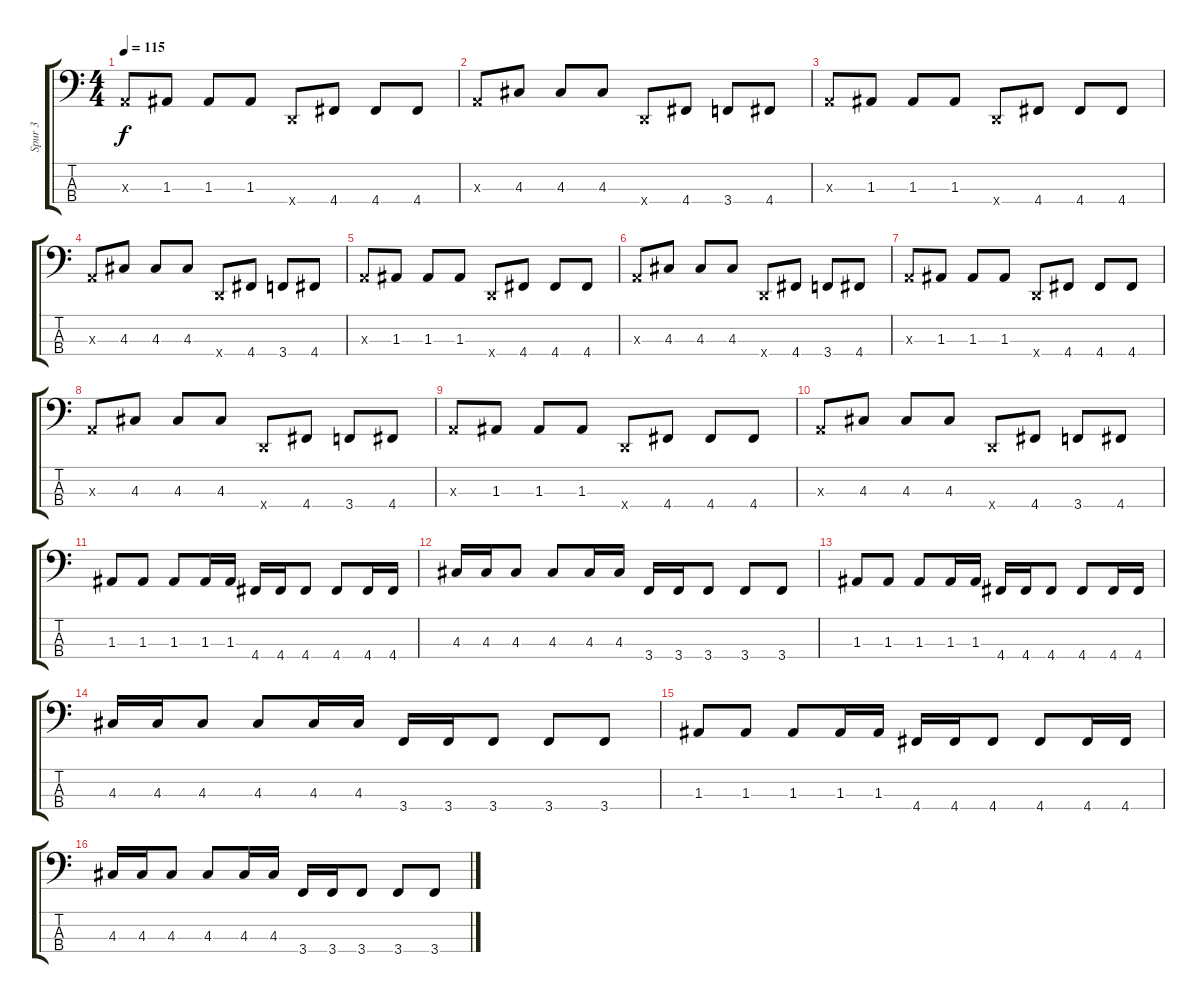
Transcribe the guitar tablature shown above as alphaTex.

\track ("Spur 3" "Spur 3") {instrument electricbassfinger}
\staff {score tabs}
\tuning (G2 D2 A1 D1) {hide}
\ts (4 4)
\tempo 115
\clef f4
\ks c
0.3{x}.8{dy f} 1.3.8 1.3.8 1.3.8 0.4{x}.8 4.4.8 4.4.8 4.4.8 |
0.3{x}.8 4.3.8 4.3.8 4.3.8 0.4{x}.8 4.4.8 3.4.8 4.4.8 |
0.3{x}.8 1.3.8 1.3.8 1.3.8 0.4{x}.8 4.4.8 4.4.8 4.4.8 |
0.3{x}.8 4.3.8 4.3.8 4.3.8 0.4{x}.8 4.4.8 3.4.8 4.4.8 |
0.3{x}.8 1.3.8 1.3.8 1.3.8 0.4{x}.8 4.4.8 4.4.8 4.4.8 |
0.3{x}.8 4.3.8 4.3.8 4.3.8 0.4{x}.8 4.4.8 3.4.8 4.4.8 |
0.3{x}.8 1.3.8 1.3.8 1.3.8 0.4{x}.8 4.4.8 4.4.8 4.4.8 |
0.3{x}.8 4.3.8 4.3.8 4.3.8 0.4{x}.8 4.4.8 3.4.8 4.4.8 |
0.3{x}.8 1.3.8 1.3.8 1.3.8 0.4{x}.8 4.4.8 4.4.8 4.4.8 |
0.3{x}.8 4.3.8 4.3.8 4.3.8 0.4{x}.8 4.4.8 3.4.8 4.4.8 |
1.3.8 1.3.8 1.3.8 1.3.16 1.3.16 4.4.16 4.4.16 4.4.8 4.4.8 4.4.16 4.4.16 |
4.3.16 4.3.16 4.3.8 4.3.8 4.3.16 4.3.16 3.4.16 3.4.16 3.4.8 3.4.8 3.4.8 |
1.3.8 1.3.8 1.3.8 1.3.16 1.3.16 4.4.16 4.4.16 4.4.8 4.4.8 4.4.16 4.4.16 |
4.3.16 4.3.16 4.3.8 4.3.8 4.3.16 4.3.16 3.4.16 3.4.16 3.4.8 3.4.8 3.4.8 |
1.3.8 1.3.8 1.3.8 1.3.16 1.3.16 4.4.16 4.4.16 4.4.8 4.4.8 4.4.16 4.4.16 |
4.3.16 4.3.16 4.3.8 4.3.8 4.3.16 4.3.16 3.4.16 3.4.16 3.4.8 3.4.8 3.4.8
